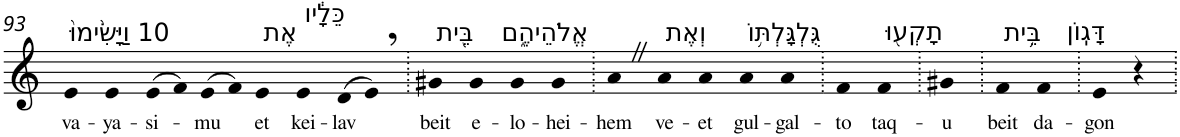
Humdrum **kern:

**kern	**text
*part1	*part1
*staff1	*staff1
*I"Piano	*
*I'Pno	*
!!LO:PB:g=z
*clefG2	*
*k[]	*
=93	=93
!LO:TX:a:t=10 וַיָּשִׂ֙ימוּ֙	!
!	!LO:LY:b
4e	va-
!	!LO:LY:b
4e	-ya-
!	!LO:LY:b
(>8e	-si-
8f)	.
!	!LO:LY:b
(>8e	-mu
8f)	.
!LO:TX:a:t=אֶת	!
!	!LO:LY:b
4e	et
!LO:TX:a:t=כֵּלָ֔יו	!
!	!LO:LY:b
4e	kei-
!	!LO:LY:b
(>8d	-lav
8e,)	.
=94.	=94.
!LO:TX:a:t=בֵּ֖ית	!
!	!LO:LY:b
4g#X	beit
!LO:TX:a:t=אֱלֹהֵיהֶ֑ם	!
!	!LO:LY:b
4g#	e-
!	!LO:LY:b
4g#	-lo-
!	!LO:LY:b
4g#	-hei-
=95.	=95.
!	!LO:LY:b
4aZ	-hem
!LO:TX:a:t=וְאֶת	!
!	!LO:LY:b
4a	ve-
!	!LO:LY:b
4a	-et
!LO:TX:a:t=גֻּלְגָּלְתּ֥וֹ	!
!	!LO:LY:b
4a	gul-
!	!LO:LY:b
4a	-gal-
=96.	=96.
!	!LO:LY:b
4f	-to
!LO:TX:a:t=תָקְע֖וּ	!
!	!LO:LY:b
4f	taq-
=97.	=97.
!	!LO:LY:b
4g#X	-u
=98.	=98.
!LO:TX:a:t=בֵּ֥ית	!
!	!LO:LY:b
4f	beit
!LO:TX:a:t=דָּגֽוֹן	!
!	!LO:LY:b
4f	da-
=99.	=99.
!	!LO:LY:b
4e	-gon
4r	.
=.	=.
*-	*-
